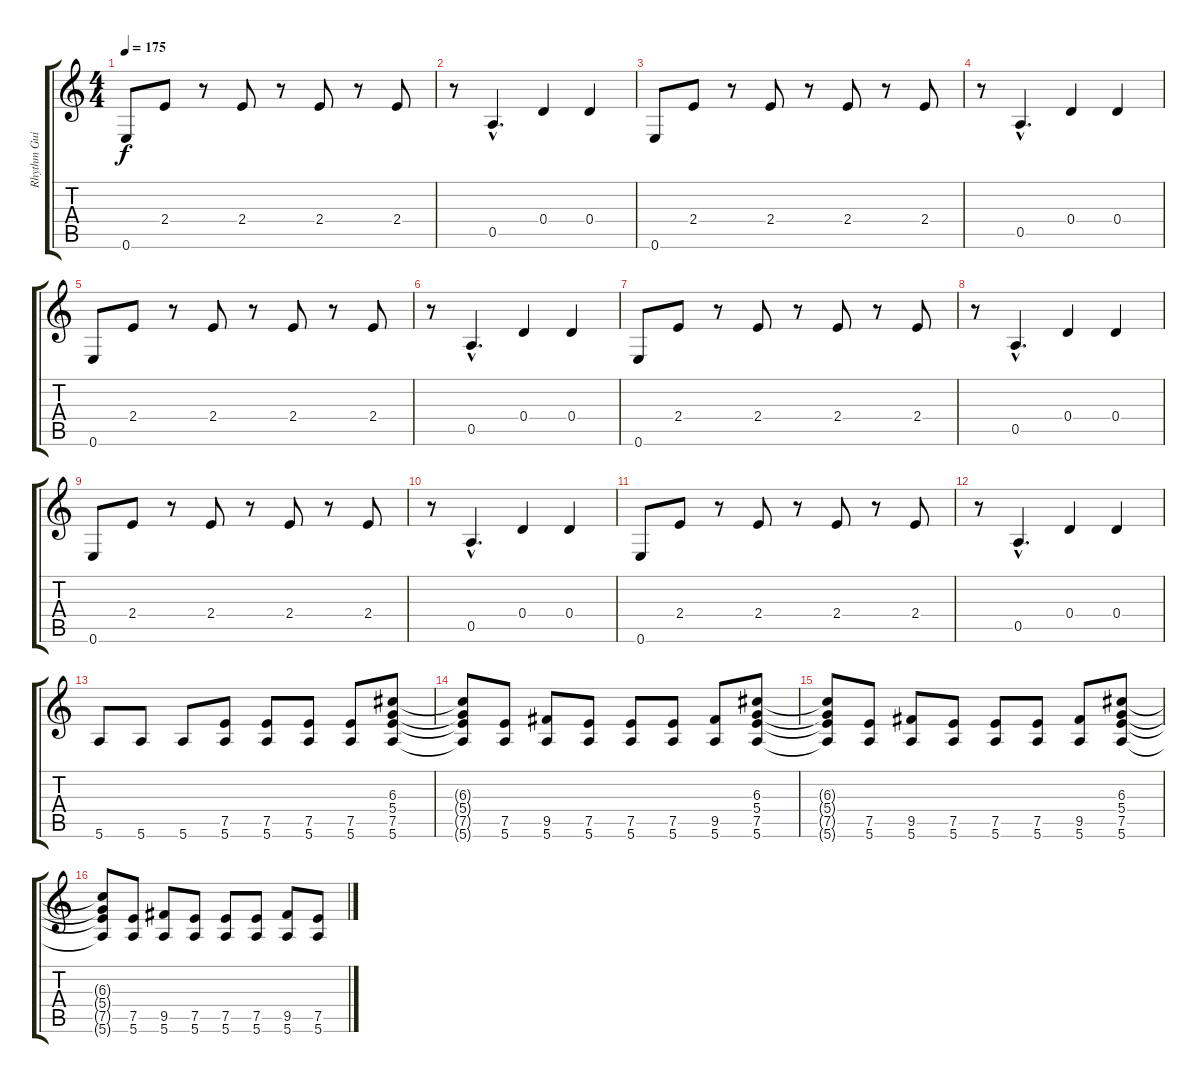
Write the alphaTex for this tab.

\track ("Rhythm Guitar 2" "Rhythm Gui") {instrument overdrivenguitar}
\staff {score tabs}
\tuning (E4 B3 G3 D3 A2 E2) {hide}
\ts (4 4)
\tempo 175
\clef g2
\ks c
0.6.8{dy f} 2.4.8 r.8 2.4.8 r.8 2.4.8 r.8 2.4.8 |
r.8 0.5{hac}.4{d} 0.4.4 0.4.4 |
0.6.8 2.4.8 r.8 2.4.8 r.8 2.4.8 r.8 2.4.8 |
r.8 0.5{hac}.4{d} 0.4.4 0.4.4 |
0.6.8 2.4.8 r.8 2.4.8 r.8 2.4.8 r.8 2.4.8 |
r.8 0.5{hac}.4{d} 0.4.4 0.4.4 |
0.6.8 2.4.8 r.8 2.4.8 r.8 2.4.8 r.8 2.4.8 |
r.8 0.5{hac}.4{d} 0.4.4 0.4.4 |
0.6.8 2.4.8 r.8 2.4.8 r.8 2.4.8 r.8 2.4.8 |
r.8 0.5{hac}.4{d} 0.4.4 0.4.4 |
0.6.8 2.4.8 r.8 2.4.8 r.8 2.4.8 r.8 2.4.8 |
r.8 0.5{hac}.4{d} 0.4.4 0.4.4 |
5.6.8 5.6.8 5.6.8 (7.5 5.6).8 (7.5 5.6).8 (7.5 5.6).8 (7.5 5.6).8 (6.3 5.4 7.5 5.6).8 |
(6.3{t} 5.4{t} 7.5{t} 5.6{t}).8 (7.5 5.6).8 (9.5 5.6).8 (7.5 5.6).8 (7.5 5.6).8 (7.5 5.6).8 (9.5 5.6).8 (6.3 5.4 7.5 5.6).8 |
(6.3{t} 5.4{t} 7.5{t} 5.6{t}).8 (7.5 5.6).8 (9.5 5.6).8 (7.5 5.6).8 (7.5 5.6).8 (7.5 5.6).8 (9.5 5.6).8 (6.3 5.4 7.5 5.6).8 |
(6.3{t} 5.4{t} 7.5{t} 5.6{t}).8 (7.5 5.6).8 (9.5 5.6).8 (7.5 5.6).8 (7.5 5.6).8 (7.5 5.6).8 (9.5 5.6).8 (7.5 5.6).8
